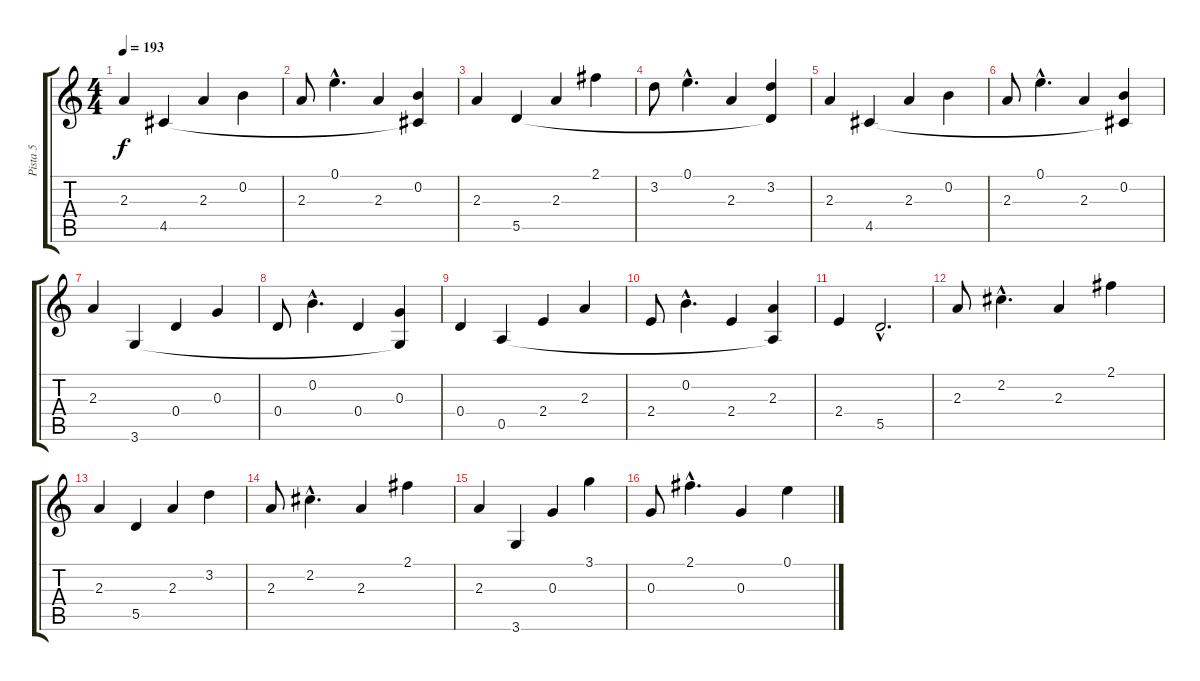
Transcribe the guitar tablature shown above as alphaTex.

\track ("Pista 5" "Pista 5") {instrument acousticguitarnylon}
\staff {score tabs}
\tuning (E4 B3 G3 D3 A2 E2) {hide}
\ts (4 4)
\tempo 193
\clef g2
\ks c
2.3.4{dy f} 4.5.4 2.3.4 0.2.4 |
2.3.8 0.1{hac}.4{d} 2.3.4 (0.2 4.5{t}).4 |
2.3.4 5.5.4 2.3.4 2.1.4 |
3.2.8 0.1{hac}.4{d} 2.3.4 (3.2 5.5{t}).4 |
2.3.4 4.5.4 2.3.4 0.2.4 |
2.3.8 0.1{hac}.4{d} 2.3.4 (0.2 4.5{t}).4 |
2.3.4 3.6.4 0.4.4 0.3.4 |
0.4.8 0.2{hac}.4{d} 0.4.4 (0.3 3.6{t}).4 |
0.4.4 0.5.4 2.4.4 2.3.4 |
2.4.8 0.2{hac}.4{d} 2.4.4 (2.3 0.5{t}).4 |
2.4.4 5.5{hac}.2{d} |
2.3.8 2.2{hac}.4{d} 2.3.4 2.1.4 |
2.3.4 5.5.4 2.3.4 3.2.4 |
2.3.8 2.2{hac}.4{d} 2.3.4 2.1.4 |
2.3.4 3.6.4 0.3.4 3.1.4 |
0.3.8 2.1{hac}.4{d} 0.3.4 0.1.4
